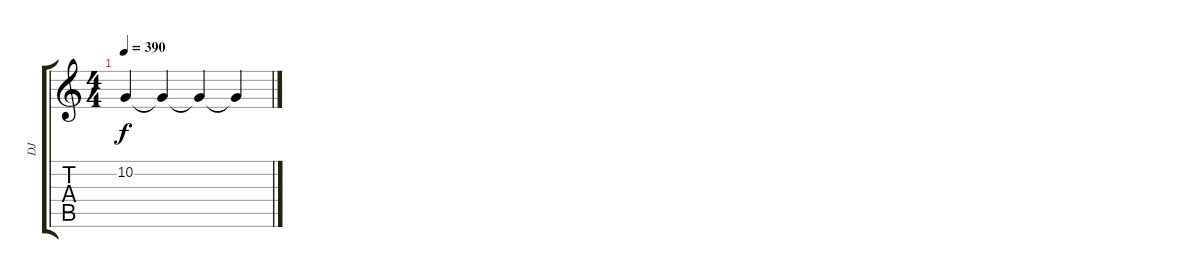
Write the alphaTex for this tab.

\track ("DJ" "DJ") {instrument cello}
\staff {score tabs}
\tuning (D4 A3 F3 C3 G2 C2) {hide}
\ts (4 4)
\tempo 390
\clef g2
\ks c
10.2{t}.4{dy f} 10.2{t}.4 10.2{t}.4 10.2{t}.4
